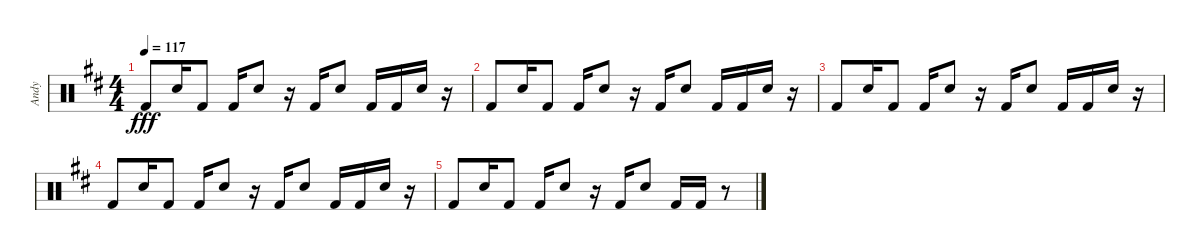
\track ("Andy" "Andy") {instrument percussion}
\staff {score}
\articulation defaults
\ts (4 4)
\tempo 117
\clef neutral
\ks d "Kick (hit) 2".8{dy fff} "Electric Snare (hit)".16 "Kick (hit) 2".8 "Kick (hit) 2".16 "Electric Snare (hit)".8
r.16 "Kick (hit) 2".16 "Electric Snare (hit)".8 "Kick (hit) 2".16 "Kick (hit) 2".16 "Electric Snare (hit)".16 r.16 |
"Kick (hit) 2".8 "Electric Snare (hit)".16 "Kick (hit) 2".8 "Kick (hit) 2".16 "Electric Snare (hit)".8 r.16 "Kick (hit) 2".16 "Electric Snare (hit)".8 "Kick (hit) 2".16 "Kick (hit) 2".16 "Electric Snare (hit)".16 r.16 |
"Kick (hit) 2".8 "Electric Snare (hit)".16 "Kick (hit) 2".8 "Kick (hit) 2".16 "Electric Snare (hit)".8 r.16 "Kick (hit) 2".16 "Electric Snare (hit)".8 "Kick (hit) 2".16 "Kick (hit) 2".16 "Electric Snare (hit)".16 r.16 |
"Kick (hit) 2".8 "Electric Snare (hit)".16 "Kick (hit) 2".8 "Kick (hit) 2".16 "Electric Snare (hit)".8 r.16 "Kick (hit) 2".16 "Electric Snare (hit)".8 "Kick (hit) 2".16 "Kick (hit) 2".16 "Electric Snare (hit)".16 r.16 |
"Kick (hit) 2".8 "Electric Snare (hit)".16 "Kick (hit) 2".8 "Kick (hit) 2".16 "Electric Snare (hit)".8 r.16 "Kick (hit) 2".16 "Electric Snare (hit)".8 "Kick (hit) 2".16 "Kick (hit) 2".16 r.8
